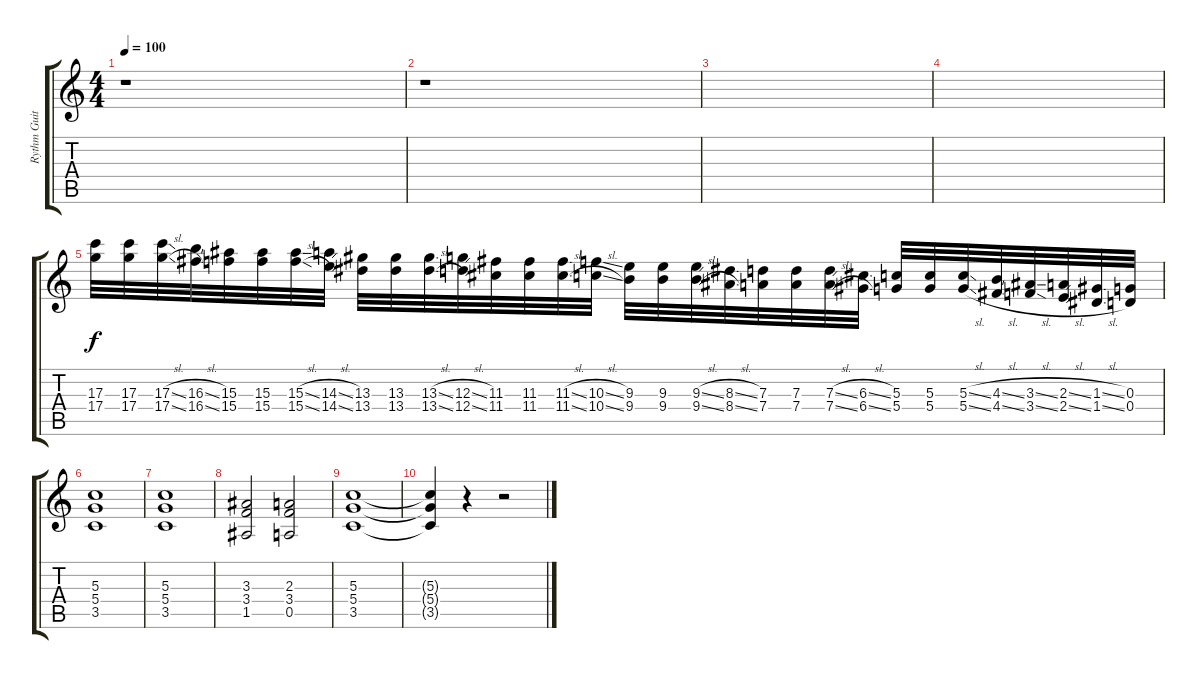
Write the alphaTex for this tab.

\track ("Rythm Guitar" "Rythm Guit") {instrument distortionguitar}
\staff {score tabs}
\tuning (E4 B3 G3 D3 A2 E2) {hide}
\ts (4 4)
\tempo 100
\clef g2
\ks c
r.1{dy f} |
r.1 |
|
|
(17.3 17.4).32 (17.3 17.4).32 (17.3{sl} 17.4{sl}).32 (16.3{sl} 16.4{sl}).32 (15.3 15.4).32 (15.3 15.4).32 (15.3{sl} 15.4{sl}).32 (14.3{sl} 14.4{sl}).32 (13.3 13.4).32 (13.3 13.4).32 (13.3{sl} 13.4{sl}).32 (12.3{sl} 12.4{sl}).32 (11.3 11.4).32 (11.3 11.4).32 (11.3{sl} 11.4{sl}).32 (10.3{sl} 10.4{sl}).32 (9.3 9.4).32 (9.3 9.4).32 (9.3{sl} 9.4{sl}).32 (8.3{sl} 8.4{sl}).32 (7.3 7.4).32 (7.3 7.4).32 (7.3{sl} 7.4{sl}).32 (6.3{sl} 6.4{sl}).32 (5.3 5.4).32 (5.3 5.4).32 (5.3{sl} 5.4{sl}).32 (4.3{sl} 4.4{sl}).32 (3.3{sl} 3.4{sl}).32 (2.3{sl} 2.4{sl}).32 (1.3{sl} 1.4{sl}).32 (0.3 0.4).32 |
(5.3 5.4 3.5).1 |
(5.3 5.4 3.5).1 |
(3.3 3.4 1.5).2 (2.3 3.4 0.5).2 |
(5.3 5.4 3.5).1 |
(5.3{t} 5.4{t} 3.5{t}).4 r.4 r.2
